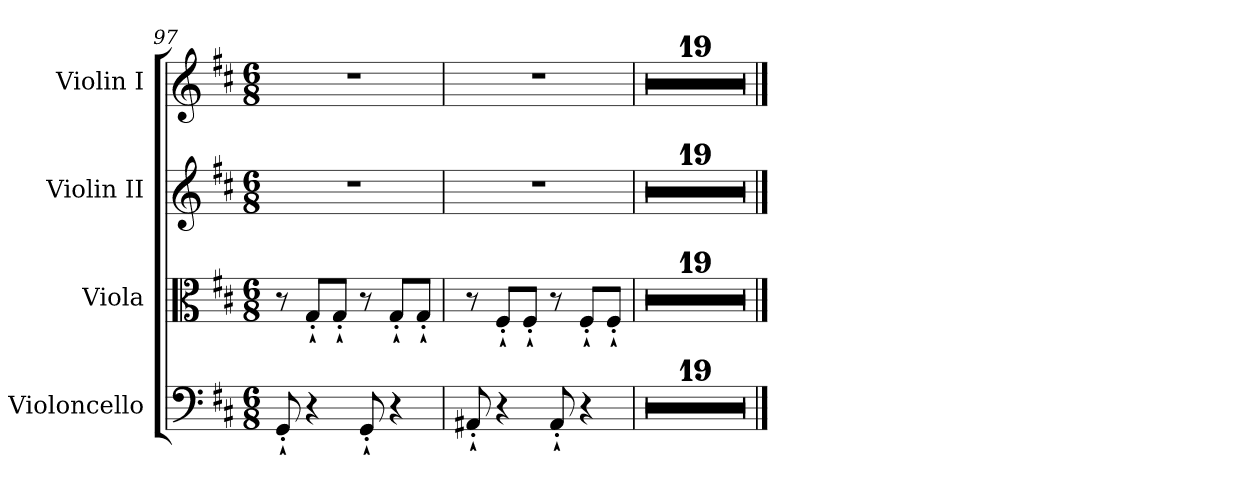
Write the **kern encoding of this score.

**kern	**kern	**kern	**kern
*part4	*part3	*part2	*part1
*staff4	*staff3	*staff2	*staff1
*I"Violoncello	*I"Viola	*I"Violin II	*I"Violin I
*I'Vc	*I'Vla	*I'Vln	*I'Vln
*clefF4	*clefC3	*clefG2	*clefG2
*k[f#c#]	*k[f#c#]	*k[f#c#]	*k[f#c#]
*M6/8	*M6/8	*M6/8	*M6/8
=97	=97	=97	=97
8GG'`/	8r	2.r	2.r
4r	8G'`/L	.	.
.	8G'`/J	.	.
8GG'`/	8r	.	.
4r	8G'`/L	.	.
.	8G'`/J	.	.
=98	=98	=98	=98
8AA#X'`/	8r	2.r	2.r
4r	8F#'`/L	.	.
.	8F#'`/J	.	.
8AA#'`/	8r	.	.
4r	8F#'`/L	.	.
.	8F#'`/J	.	.
=99	=99	=99	=99
2.r	2.r	2.r	2.r
=100	=100	=100	=100
2.r	2.r	2.r	2.r
=101	=101	=101	=101
2.r	2.r	2.r	2.r
=102	=102	=102	=102
2.r	2.r	2.r	2.r
=103	=103	=103	=103
2.r	2.r	2.r	2.r
=104	=104	=104	=104
2.r	2.r	2.r	2.r
=105	=105	=105	=105
2.r	2.r	2.r	2.r
=106	=106	=106	=106
2.r	2.r	2.r	2.r
=107	=107	=107	=107
2.r	2.r	2.r	2.r
=108	=108	=108	=108
2.r	2.r	2.r	2.r
=109	=109	=109	=109
2.r	2.r	2.r	2.r
=110	=110	=110	=110
2.r	2.r	2.r	2.r
=111	=111	=111	=111
2.r	2.r	2.r	2.r
=112	=112	=112	=112
2.r	2.r	2.r	2.r
=113	=113	=113	=113
2.r	2.r	2.r	2.r
=114	=114	=114	=114
2.r	2.r	2.r	2.r
=115	=115	=115	=115
2.r	2.r	2.r	2.r
=116	=116	=116	=116
2.r	2.r	2.r	2.r
=117	=117	=117	=117
2.r	2.r	2.r	2.r
==	==	==	==
*-	*-	*-	*-
